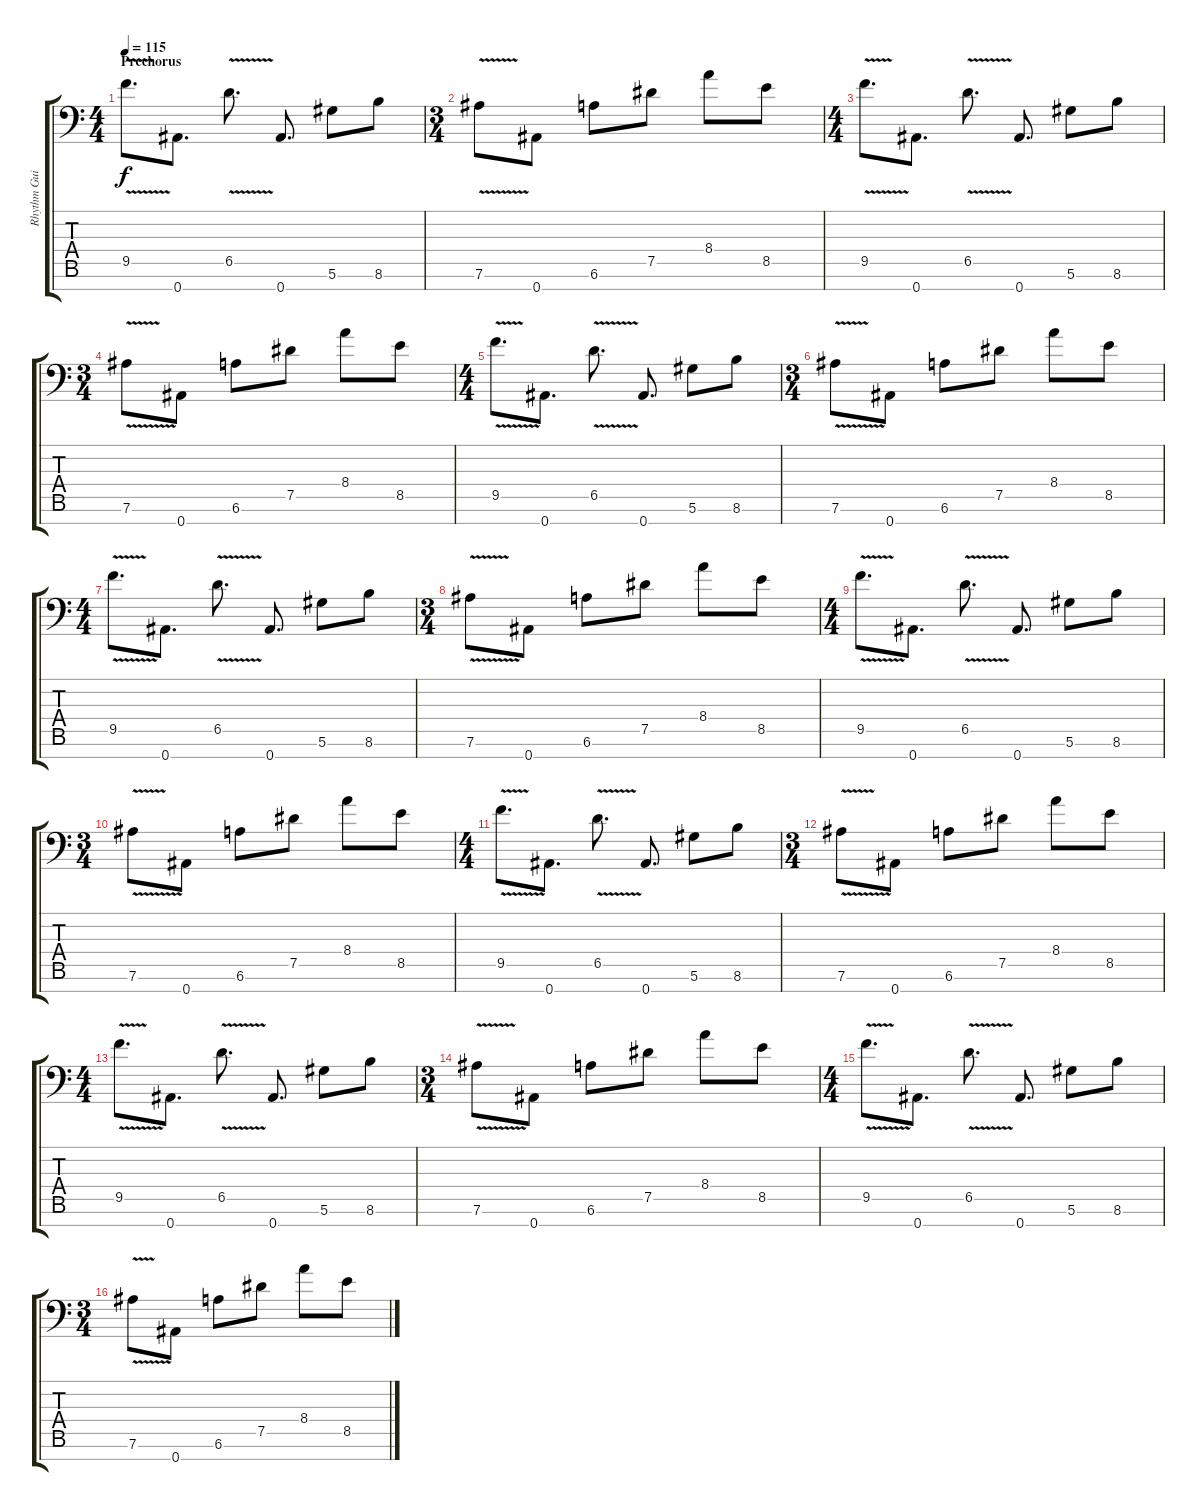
\track ("Rhythm Guitar Left" "Rhythm Gui") {instrument distortionguitar}
\staff {score tabs}
\tuning (Eb4 Bb3 Gb3 Db3 Ab2 Eb2 Bb1) {hide}
\ts (4 4)
\section ("" "Prechorus")
\tempo 115
\clef f4
\ks c
9.5{v}.8{d dy f} 0.7.8{d} 6.5{v}.8{d} 0.7.8{d} 5.6.8 8.6.8 |
\ts (3 4)
7.6{v}.8 0.7.8 6.6.8 7.5.8 8.4.8 8.5.8 |
\ts (4 4)
9.5{v}.8{d} 0.7.8{d} 6.5{v}.8{d} 0.7.8{d} 5.6.8 8.6.8 |
\ts (3 4)
7.6{v}.8 0.7.8 6.6.8 7.5.8 8.4.8 8.5.8 |
\ts (4 4)
9.5{v}.8{d} 0.7.8{d} 6.5{v}.8{d} 0.7.8{d} 5.6.8 8.6.8 |
\ts (3 4)
7.6{v}.8 0.7.8 6.6.8 7.5.8 8.4.8 8.5.8 |
\ts (4 4)
9.5{v}.8{d} 0.7.8{d} 6.5{v}.8{d} 0.7.8{d} 5.6.8 8.6.8 |
\ts (3 4)
7.6{v}.8 0.7.8 6.6.8 7.5.8 8.4.8 8.5.8 |
\ts (4 4)
9.5{v}.8{d} 0.7.8{d} 6.5{v}.8{d} 0.7.8{d} 5.6.8 8.6.8 |
\ts (3 4)
7.6{v}.8 0.7.8 6.6.8 7.5.8 8.4.8 8.5.8 |
\ts (4 4)
9.5{v}.8{d} 0.7.8{d} 6.5{v}.8{d} 0.7.8{d} 5.6.8 8.6.8 |
\ts (3 4)
7.6{v}.8 0.7.8 6.6.8 7.5.8 8.4.8 8.5.8 |
\ts (4 4)
9.5{v}.8{d} 0.7.8{d} 6.5{v}.8{d} 0.7.8{d} 5.6.8 8.6.8 |
\ts (3 4)
7.6{v}.8 0.7.8 6.6.8 7.5.8 8.4.8 8.5.8 |
\ts (4 4)
9.5{v}.8{d} 0.7.8{d} 6.5{v}.8{d} 0.7.8{d} 5.6.8 8.6.8 |
\ts (3 4)
7.6{v}.8 0.7.8 6.6.8 7.5.8 8.4.8 8.5.8
